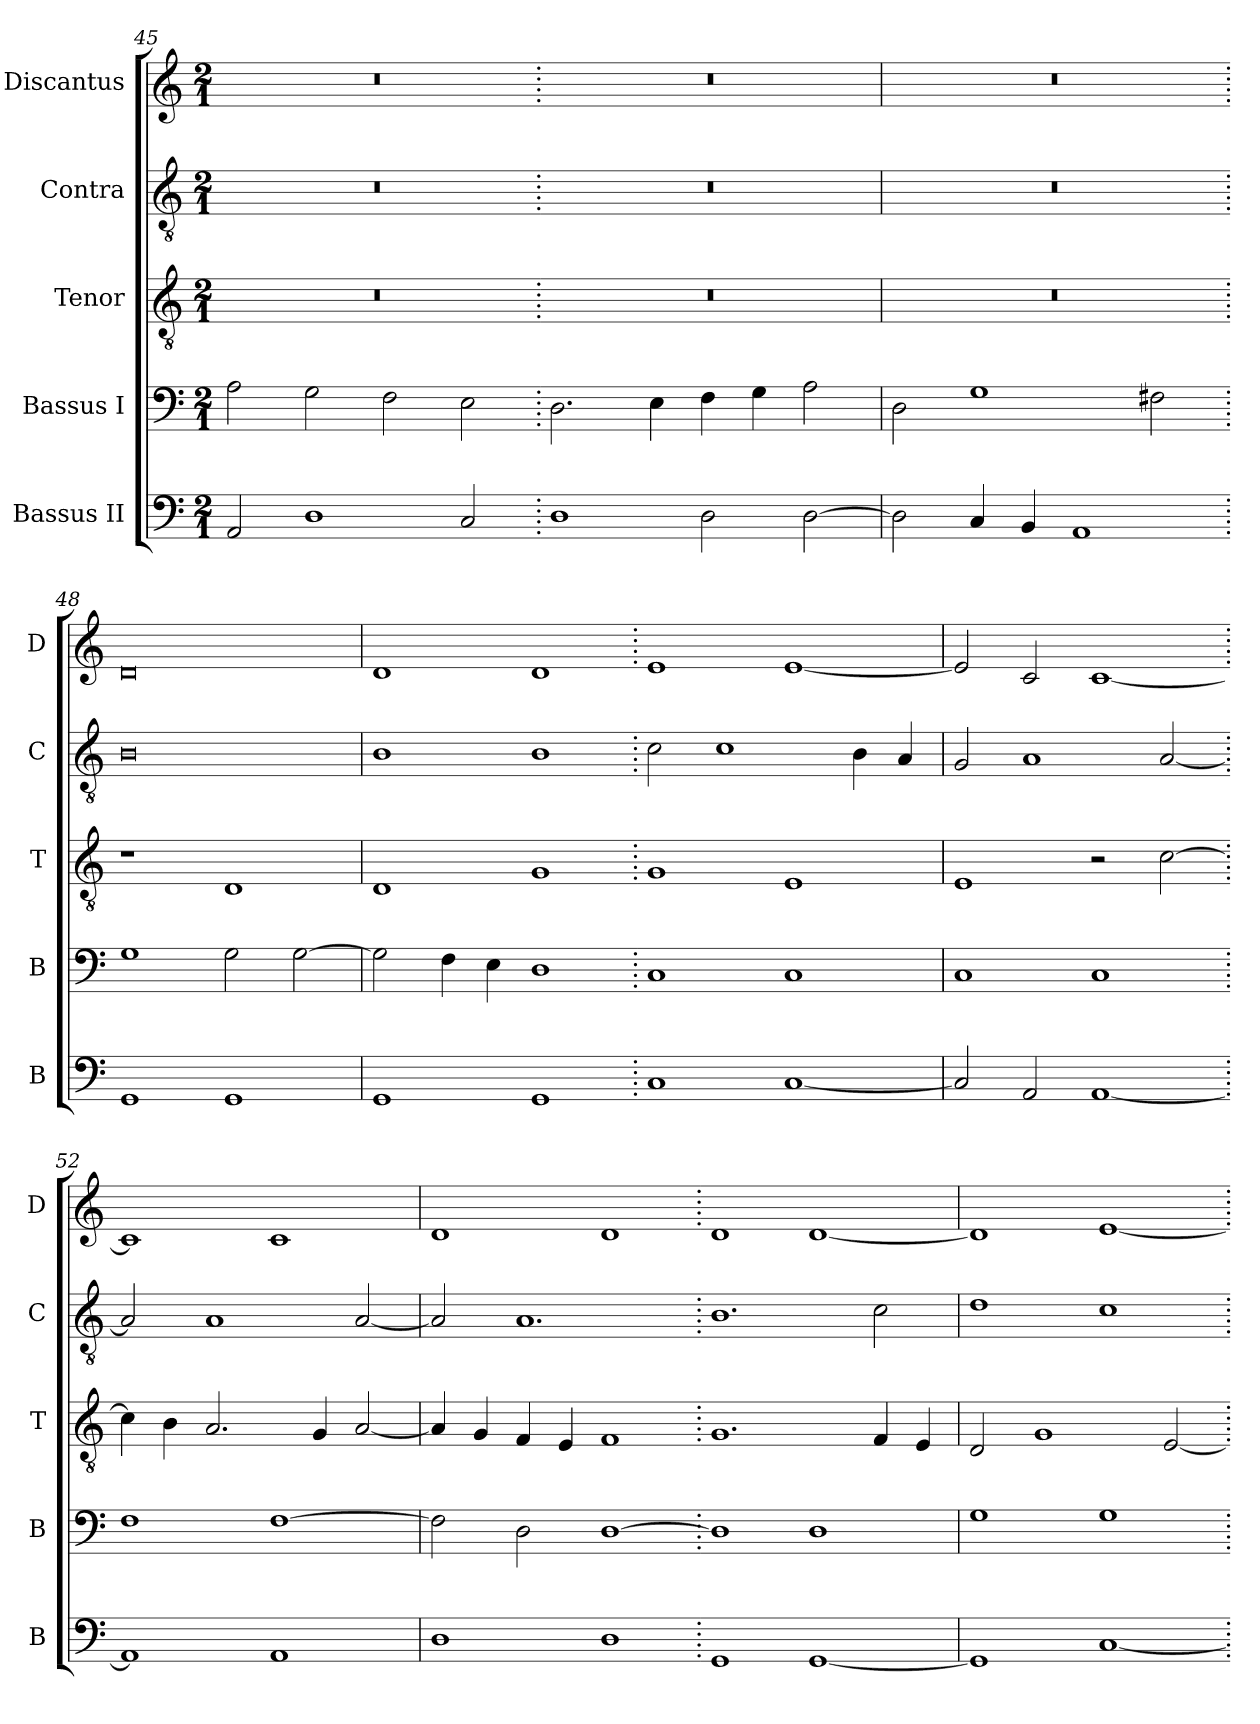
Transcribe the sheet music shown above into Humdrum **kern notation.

**kern	**kern	**kern	**kern	**kern
*part5	*part4	*part3	*part2	*part1
*staff5	*staff4	*staff3	*staff2	*staff1
*I"Bassus II	*I"Bassus I	*I"Tenor	*I"Contra	*I"Discantus
*I'B	*I'B	*I'T	*I'C	*I'D
*clefF4	*clefF4	*clefGv2	*clefGv2	*clefG2
*k[]	*k[]	*k[]	*k[]	*k[]
*M2/1	*M2/1	*M2/1	*M2/1	*M2/1
=45	=45	=45	=45	=45
2AA/	2A\	0r	0r	0r
1D	2G\	.	.	.
.	2F\	.	.	.
2C/	2E\	.	.	.
=46.	=46.	=46.	=46.	=46.
1D	2.D\	0r	0r	0r
.	4E\	.	.	.
2D\	4F\	.	.	.
.	4G\	.	.	.
[2D\	2A\	.	.	.
=47	=47	=47	=47	=47
2D\]	2D\	0r	0r	0r
4C/	1G	.	.	.
4BB/	.	.	.	.
1AA	.	.	.	.
.	2F#X\	.	.	.
=48.	=48.	=48.	=48.	=48.
1GG	1G	1r	0B	0d
1GG	2G\	1D	.	.
.	[2G\	.	.	.
=49	=49	=49	=49	=49
1GG	2G\]	1D	1B	1d
.	4F\	.	.	.
.	4E\	.	.	.
1GG	1D	1G	1B	1d
=50.	=50.	=50.	=50.	=50.
1C	1C	1G	2c\	1e
.	.	.	1c	.
[1C	1C	1E	.	[1e
.	.	.	4B\	.
.	.	.	4A/	.
=51	=51	=51	=51	=51
2C/]	1C	1E	2G/	2e/]
2AA/	.	.	1A	2c/
[1AA	1C	2r	.	[1c
.	.	[2c\	[2A/	.
=52.	=52.	=52.	=52.	=52.
1AA]	1F	4c\]	2A/]	1c]
.	.	4B\	.	.
.	.	2.A/	1A	.
1AA	[1F	.	.	1c
.	.	4G/	.	.
.	.	[2A/	[2A/	.
=53	=53	=53	=53	=53
1D	2F\]	4A/]	2A/]	1d
.	.	4G/	.	.
.	2D\	4F/	1.A	.
.	.	4E/	.	.
1D	[1D	1F	.	1d
=54.	=54.	=54.	=54.	=54.
1GG	1D]	1.G	1.B	1d
[1GG	1D	.	.	[1d
.	.	4F/	2c\	.
.	.	4E/	.	.
=55	=55	=55	=55	=55
1GG]	1G	2D/	1d	1d]
.	.	1G	.	.
[1C	1G	.	1c	[1e
.	.	[2E/	.	.
=.	=.	=.	=.	=.
*-	*-	*-	*-	*-
